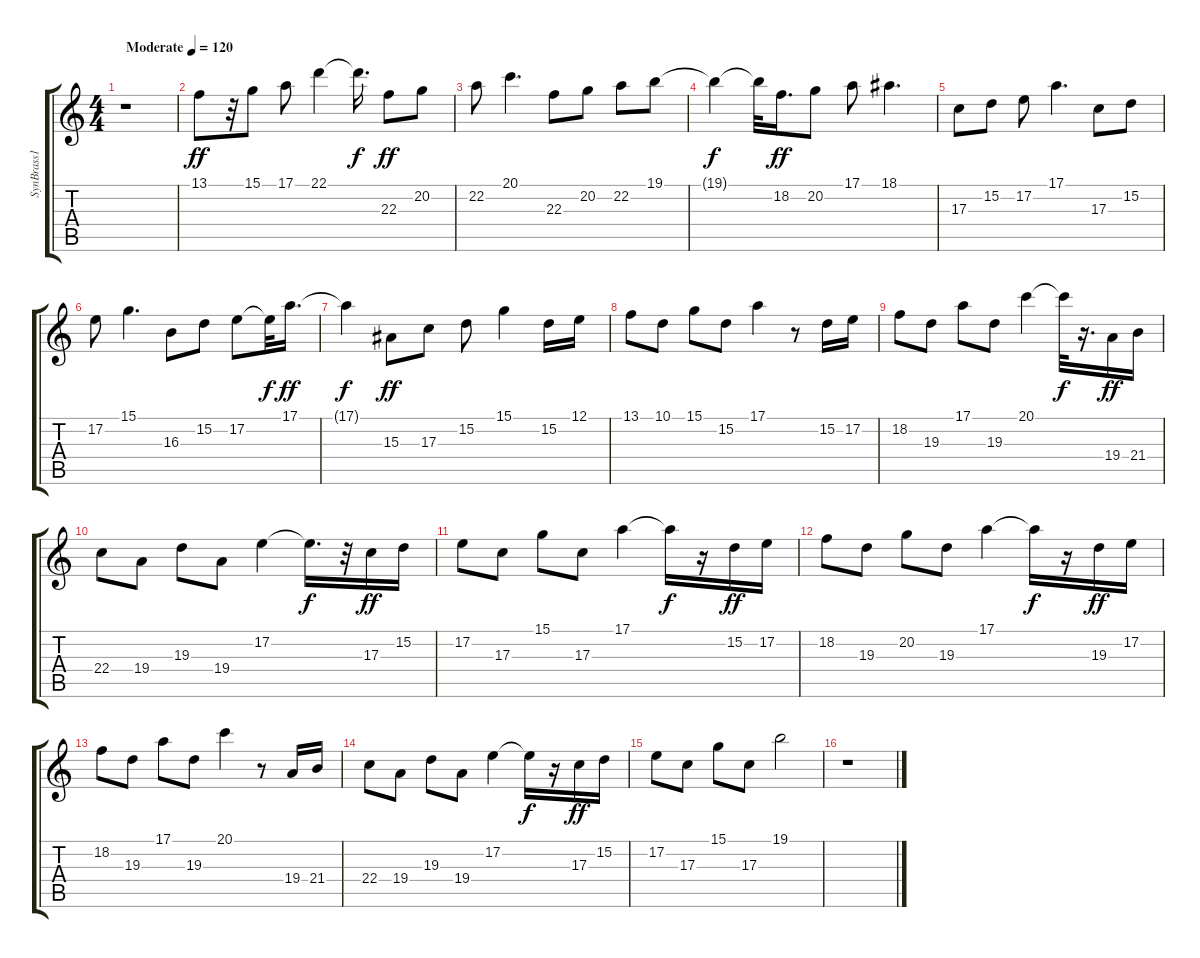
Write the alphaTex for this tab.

\track ("SynBrass1" "SynBrass1") {instrument lead2sawtooth}
\staff {score tabs}
\tuning (E4 B3 G3 D3 A2 E2) {hide}
\ts (4 4)
\tempo (120 "Moderate")
\clef g2
\ks c
r.1{dy ff instrument lead2sawtooth} |
13.1.8 r.32 15.1.8 17.1.8 22.1.4 22.1{t}.16{d dy f} 22.3.8{dy ff} 20.2.8 |
22.2.8 20.1.4{d} 22.3.8 20.2.8 22.2.8 19.1.8 |
19.1{t}.4{dy f} 19.1{t}.32 18.2.16{d dy ff} 20.2.8 17.1.8 18.1.4{d} |
17.3.8 15.2.8 17.2.8 17.1.4{d} 17.3.8 15.2.8 |
17.2.8 15.1.4{d} 16.3.8 15.2.8 17.2.8 17.2{t}.32{dy f} 17.1.16{d dy ff} |
17.1{t}.4{dy f} 15.3.8{dy ff} 17.3.8 15.2.8 15.1.4 15.2.16{balance 8} 12.1.16 |
13.1.8 10.1.8 15.1.8 15.2.8 17.1.4 r.8 15.2.16 17.2.16 |
18.2.8 19.3.8 17.1.8 19.3.8 20.1.4 20.1{t}.32{dy f} r.16{d} 19.4.16{dy ff} 21.4.16 |
22.4.8 19.4.8 19.3.8 19.4.8 17.2.4 17.2{t}.16{d dy f} r.32 17.3.16{dy ff} 15.2.16 |
17.2.8 17.3.8 15.1.8 17.3.8 17.1.4 17.1{t}.16{dy f} r.16 15.2.16{dy ff} 17.2.16 |
18.2.8 19.3.8 20.2.8 19.3.8 17.1.4 17.1{t}.16{dy f} r.16 19.3.16{dy ff} 17.2.16 |
18.2.8 19.3.8 17.1.8 19.3.8 20.1.4 r.8 19.4.16 21.4.16 |
22.4.8 19.4.8 19.3.8 19.4.8 17.2.4 17.2{t}.16{dy f} r.16 17.3.16{dy ff} 15.2.16 |
17.2.8 17.3.8 15.1.8 17.3.8 19.1.2 |
r.1
